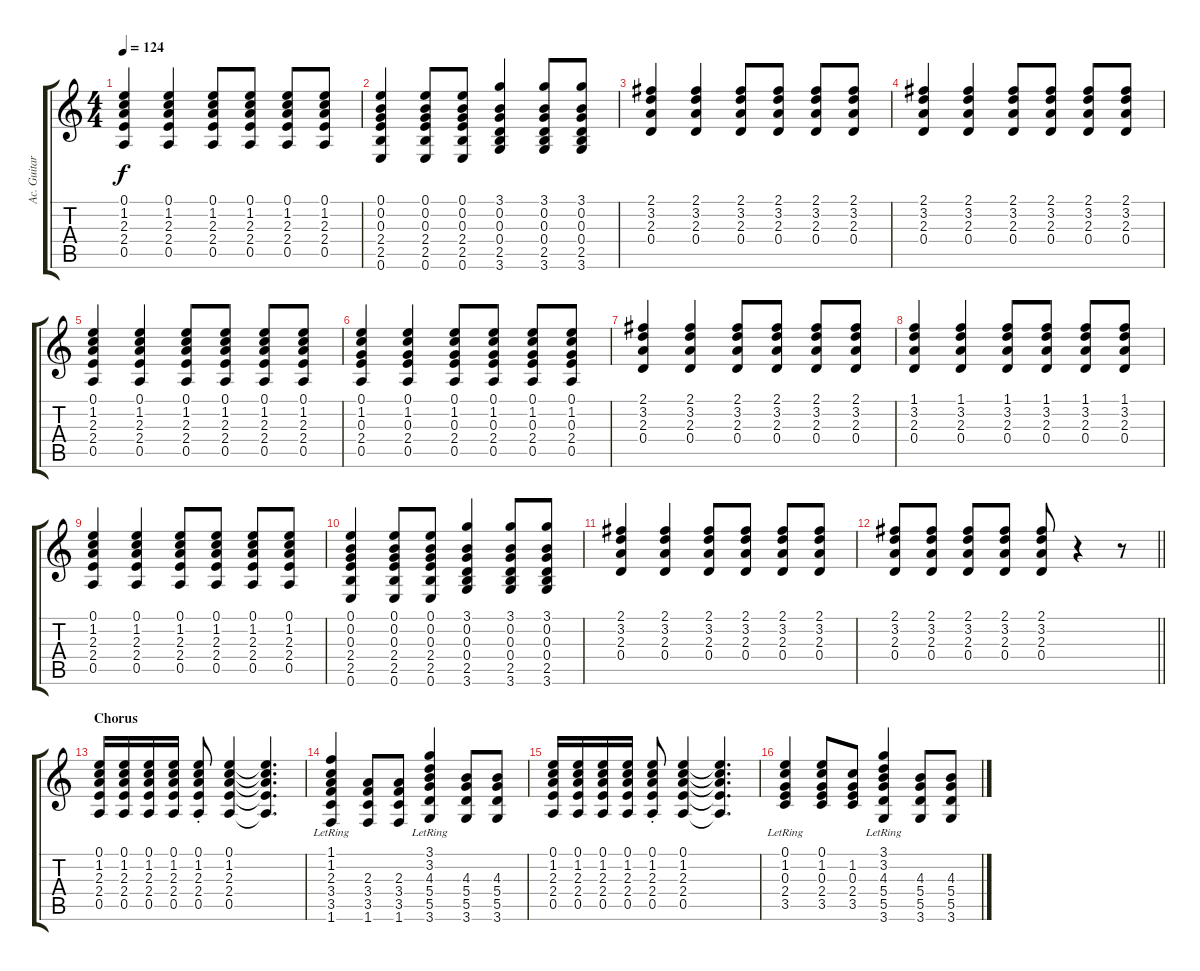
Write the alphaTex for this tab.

\track ("Ac. Guitar" "Ac. Guitar") {instrument acousticguitarsteel}
\staff {score tabs}
\tuning (E4 B3 G3 D3 A2 E2) {hide}
\ts (4 4)
\tempo 124
\clef g2
\ks c
(0.1 1.2 2.3 2.4 0.5).4{dy f} (0.1 1.2 2.3 2.4 0.5).4 (0.1 1.2 2.3 2.4 0.5).8 (0.1 1.2 2.3 2.4 0.5).8 (0.1 1.2 2.3 2.4 0.5).8 (0.1 1.2 2.3 2.4 0.5).8 |
(0.1 0.2 0.3 2.4 2.5 0.6).4 (0.1 0.2 0.3 2.4 2.5 0.6).8 (0.1 0.2 0.3 2.4 2.5 0.6).8 (3.1 0.2 0.3 0.4 2.5 3.6).4 (3.1 0.2 0.3 0.4 2.5 3.6).8 (3.1 0.2 0.3 0.4 2.5 3.6).8 |
(2.1 3.2 2.3 0.4).4 (2.1 3.2 2.3 0.4).4 (2.1 3.2 2.3 0.4).8 (2.1 3.2 2.3 0.4).8 (2.1 3.2 2.3 0.4).8 (2.1 3.2 2.3 0.4).8 |
(2.1 3.2 2.3 0.4).4 (2.1 3.2 2.3 0.4).4 (2.1 3.2 2.3 0.4).8 (2.1 3.2 2.3 0.4).8 (2.1 3.2 2.3 0.4).8 (2.1 3.2 2.3 0.4).8 |
(0.1 1.2 2.3 2.4 0.5).4 (0.1 1.2 2.3 2.4 0.5).4 (0.1 1.2 2.3 2.4 0.5).8 (0.1 1.2 2.3 2.4 0.5).8 (0.1 1.2 2.3 2.4 0.5).8 (0.1 1.2 2.3 2.4 0.5).8 |
(0.1 1.2 0.3 2.4 0.5).4 (0.1 1.2 0.3 2.4 0.5).4 (0.1 1.2 0.3 2.4 0.5).8 (0.1 1.2 0.3 2.4 0.5).8 (0.1 1.2 0.3 2.4 0.5).8 (0.1 1.2 0.3 2.4 0.5).8 |
(2.1 3.2 2.3 0.4).4 (2.1 3.2 2.3 0.4).4 (2.1 3.2 2.3 0.4).8 (2.1 3.2 2.3 0.4).8 (2.1 3.2 2.3 0.4).8 (2.1 3.2 2.3 0.4).8 |
(1.1 3.2 2.3 0.4).4 (1.1 3.2 2.3 0.4).4 (1.1 3.2 2.3 0.4).8 (1.1 3.2 2.3 0.4).8 (1.1 3.2 2.3 0.4).8 (1.1 3.2 2.3 0.4).8 |
(0.1 1.2 2.3 2.4 0.5).4 (0.1 1.2 2.3 2.4 0.5).4 (0.1 1.2 2.3 2.4 0.5).8 (0.1 1.2 2.3 2.4 0.5).8 (0.1 1.2 2.3 2.4 0.5).8 (0.1 1.2 2.3 2.4 0.5).8 |
(0.1 0.2 0.3 2.4 2.5 0.6).4 (0.1 0.2 0.3 2.4 2.5 0.6).8 (0.1 0.2 0.3 2.4 2.5 0.6).8 (3.1 0.2 0.3 0.4 2.5 3.6).4 (3.1 0.2 0.3 0.4 2.5 3.6).8 (3.1 0.2 0.3 0.4 2.5 3.6).8 |
(2.1 3.2 2.3 0.4).4 (2.1 3.2 2.3 0.4).4 (2.1 3.2 2.3 0.4).8 (2.1 3.2 2.3 0.4).8 (2.1 3.2 2.3 0.4).8 (2.1 3.2 2.3 0.4).8 |
\barLineRight lightlight
(2.1 3.2 2.3 0.4).8 (2.1 3.2 2.3 0.4).8 (2.1 3.2 2.3 0.4).8 (2.1 3.2 2.3 0.4).8 (2.1 3.2 2.3 0.4).8 r.4 r.8 |
\section ("" "Chorus")
(0.1 1.2 2.3 2.4 0.5).16 (0.1 1.2 2.3 2.4 0.5).16 (0.1 1.2 2.3 2.4 0.5).16 (0.1 1.2 2.3 2.4 0.5).16 (0.1{st} 1.2 2.3 2.4 0.5).8 (0.1 1.2 2.3 2.4 0.5).4 (0.1{t} 1.2{t} 2.3{t} 2.4{t} 0.5{t}).4{d} |
(1.1{lr} 1.2{lr} 2.3{lr} 3.4{lr} 3.5{lr} 1.6{lr}).4 (2.3 3.4 3.5 1.6).8 (2.3 3.4 3.5 1.6).8 (3.1{lr} 3.2{lr} 4.3{lr} 5.4{lr} 5.5{lr} 3.6{lr}).4 (4.3 5.4 5.5 3.6).8 (4.3 5.4 5.5 3.6).8 |
(0.1 1.2 2.3 2.4 0.5).16 (0.1 1.2 2.3 2.4 0.5).16 (0.1 1.2 2.3 2.4 0.5).16 (0.1 1.2 2.3 2.4 0.5).16 (0.1{st} 1.2 2.3 2.4 0.5).8 (0.1 1.2 2.3 2.4 0.5).4 (0.1{t} 1.2{t} 2.3{t} 2.4{t} 0.5{t}).4{d} |
(0.1{lr} 1.2{lr} 0.3 2.4{lr} 3.5).4 (0.1 1.2 0.3 2.4 3.5).8 (1.2 0.3 2.4 3.5).8 (3.1{lr} 3.2{lr} 4.3{lr} 5.4{lr} 5.5{lr} 3.6{lr}).4 (4.3 5.4 5.5 3.6).8 (4.3 5.4 5.5 3.6).8
